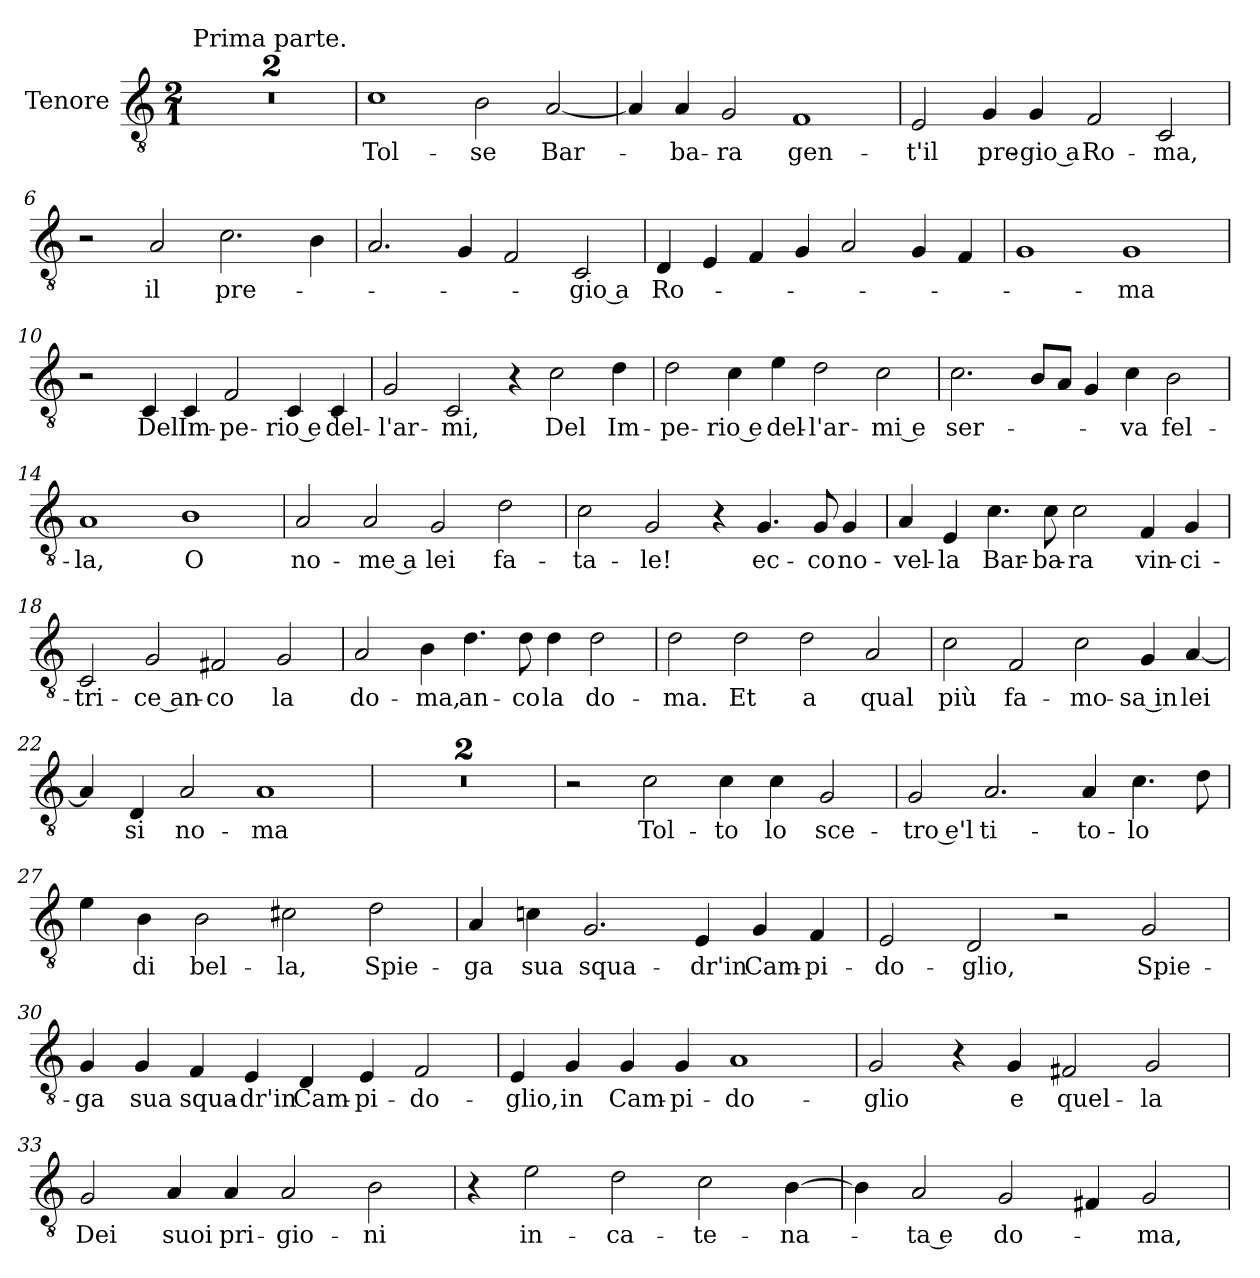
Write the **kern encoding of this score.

**kern	**text
*part1	*part1
*staff1	*staff1
*I"Tenore	*
*I'T	*
*clefGv2	*
*k[]	*
*M2/1	*
=1	=1
!LO:TX:a:t=Prima parte.	!
0r	.
=2	=2
0r	.
=3	=3
1c	Tol-
2B	-se
[2A	Bar-
=4	=4
4A]	.
4A	-ba-
2G	-ra
1F	gen-
=5	=5
2E	-t'il
4G	pre-
4G	-gio a
2F	Ro-
2C	-ma,
=6	=6
2r	.
2A	il
2.c	pre-
4B	.
=7	=7
2.A	.
4G	.
2F	.
2C	-gio a
=8	=8
4D	Ro-
4E	.
4F	.
4G	.
2A	.
4G	.
4F	.
=9	=9
1G	.
1G	-ma
=10	=10
2r	.
4C	Del
4C	Im-
2F	-pe-
4C	-rio e
4C	del-
=11	=11
2G	-l'ar-
2C	-mi,
4r	.
2c	Del
4d	Im-
=12	=12
2d	-pe-
4c	-rio e
4e	del-
2d	-l'ar-
2c	-mi e
=13	=13
2.c	ser-
8BL	.
8AJ	.
4G	.
4c	-va
2B	fel-
=14	=14
1A	-la,
1B	O
=15	=15
2A	no-
2A	-me a
2G	lei
2d	fa-
=16	=16
2c	-ta-
2G	-le!
4r	.
4.G	ec-
8G	-co
4G	no-
=17	=17
4A	-vel-
4E	-la
4.c	Bar-
8c	-ba-
2c	-ra
4F	vin-
4G	-ci-
=18	=18
2C	-tri-
2G	-ce an-
2F#X	-co
2G	la
=19	=19
2A	do-
4B	-ma,
4.d	an-
8d	-co
4d	la
2d	do-
=20	=20
2d	-ma.
2d	Et
2d	a
2A	qual
=21	=21
2c	più
2F	fa-
2c	-mo-
4G	-sa in
[4A	lei
=22	=22
4A]	.
4D	si
2A	no-
1A	-ma
=23	=23
0r	.
=24	=24
0r	.
=25	=25
2r	.
2c	Tol-
4c	-to
4c	lo
2G	sce-
=26	=26
2G	-tro e'l
2.A	ti-
4A	-to-
4.c	-lo
8d	.
=27	=27
4e	.
4B	di
2B	bel-
2c#X	-la,
2d	Spie-
=28	=28
4A	-ga
4cn	sua
2.G	squa-
4E	-dr'in
4G	Cam-
4F	-pi-
=29	=29
2E	-do-
2D	-glio,
2r	.
2G	Spie-
=30	=30
4G	-ga
4G	sua
4F	squa-
4E	-dr'in
4D	Cam-
4E	-pi-
2F	-do-
=31	=31
4E	-glio,
4G	in
4G	Cam-
4G	-pi-
1A	-do-
=32	=32
2G	-glio
4r	.
4G	e
2F#X	quel-
2G	-la
=33	=33
2G	Dei
4A	suoi
4A	pri-
2A	-gio-
2B	-ni
=34	=34
4r	.
2e	in-
2d	-ca-
2c	-te-
[4B	-na-
=35	=35
4B]	.
2A	-ta e
2G	do-
4F#X	.
2G	-ma,
=	=
*-	*-
